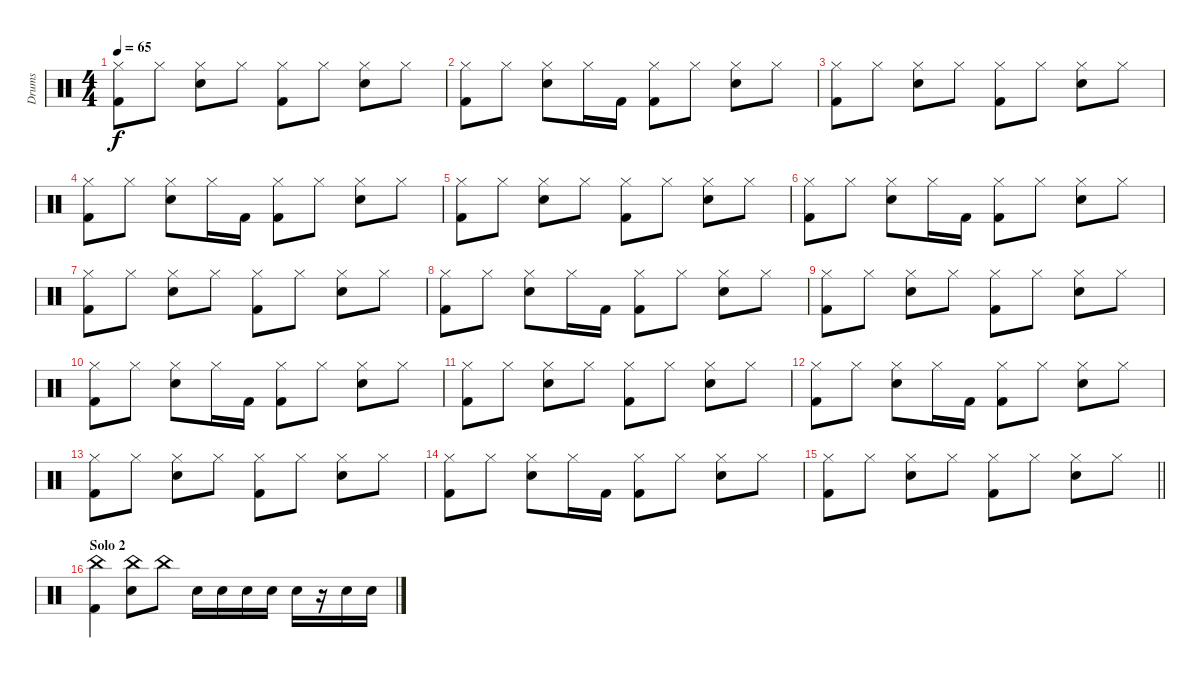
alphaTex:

\track ("Drums" "Drums") {instrument percussion}
\staff {score}
\articulation defaults
\ts (4 4)
\tempo 65
\clef neutral
\ks c
("Hi-Hat (closed)" "Kick (hit) 2").8{dy f} "Hi-Hat (closed)".8 ("Hi-Hat (closed)" "Snare (hit) 2").8 "Hi-Hat (closed)".8 ("Hi-Hat (closed)" "Kick (hit) 2").8 "Hi-Hat (closed)".8 ("Hi-Hat (closed)" "Snare (hit) 2").8 "Hi-Hat (closed)".8 |
("Hi-Hat (closed)" "Kick (hit) 2").8 "Hi-Hat (closed)".8 ("Hi-Hat (closed)" "Snare (hit) 2").8 "Hi-Hat (closed)".16 "Kick (hit) 2".16 ("Hi-Hat (closed)" "Kick (hit) 2").8 "Hi-Hat (closed)".8 ("Hi-Hat (closed)" "Snare (hit) 2").8 "Hi-Hat (closed)".8 |
("Hi-Hat (closed)" "Kick (hit) 2").8 "Hi-Hat (closed)".8 ("Hi-Hat (closed)" "Snare (hit) 2").8 "Hi-Hat (closed)".8 ("Hi-Hat (closed)" "Kick (hit) 2").8 "Hi-Hat (closed)".8 ("Hi-Hat (closed)" "Snare (hit) 2").8 "Hi-Hat (closed)".8 |
("Hi-Hat (closed)" "Kick (hit) 2").8 "Hi-Hat (closed)".8 ("Hi-Hat (closed)" "Snare (hit) 2").8 "Hi-Hat (closed)".16 "Kick (hit) 2".16 ("Hi-Hat (closed)" "Kick (hit) 2").8 "Hi-Hat (closed)".8 ("Hi-Hat (closed)" "Snare (hit) 2").8 "Hi-Hat (closed)".8 |
("Hi-Hat (closed)" "Kick (hit) 2").8 "Hi-Hat (closed)".8 ("Hi-Hat (closed)" "Snare (hit) 2").8 "Hi-Hat (closed)".8 ("Hi-Hat (closed)" "Kick (hit) 2").8 "Hi-Hat (closed)".8 ("Hi-Hat (closed)" "Snare (hit) 2").8 "Hi-Hat (closed)".8 |
("Hi-Hat (closed)" "Kick (hit) 2").8 "Hi-Hat (closed)".8 ("Hi-Hat (closed)" "Snare (hit) 2").8 "Hi-Hat (closed)".16 "Kick (hit) 2".16 ("Hi-Hat (closed)" "Kick (hit) 2").8 "Hi-Hat (closed)".8 ("Hi-Hat (closed)" "Snare (hit) 2").8 "Hi-Hat (closed)".8 |
("Hi-Hat (closed)" "Kick (hit) 2").8 "Hi-Hat (closed)".8 ("Hi-Hat (closed)" "Snare (hit) 2").8 "Hi-Hat (closed)".8 ("Hi-Hat (closed)" "Kick (hit) 2").8 "Hi-Hat (closed)".8 ("Hi-Hat (closed)" "Snare (hit) 2").8 "Hi-Hat (closed)".8 |
("Hi-Hat (closed)" "Kick (hit) 2").8 "Hi-Hat (closed)".8 ("Hi-Hat (closed)" "Snare (hit) 2").8 "Hi-Hat (closed)".16 "Kick (hit) 2".16 ("Hi-Hat (closed)" "Kick (hit) 2").8 "Hi-Hat (closed)".8 ("Hi-Hat (closed)" "Snare (hit) 2").8 "Hi-Hat (closed)".8 |
("Hi-Hat (closed)" "Kick (hit) 2").8 "Hi-Hat (closed)".8 ("Hi-Hat (closed)" "Snare (hit) 2").8 "Hi-Hat (closed)".8 ("Hi-Hat (closed)" "Kick (hit) 2").8 "Hi-Hat (closed)".8 ("Hi-Hat (closed)" "Snare (hit) 2").8 "Hi-Hat (closed)".8 |
("Hi-Hat (closed)" "Kick (hit) 2").8 "Hi-Hat (closed)".8 ("Hi-Hat (closed)" "Snare (hit) 2").8 "Hi-Hat (closed)".16 "Kick (hit) 2".16 ("Hi-Hat (closed)" "Kick (hit) 2").8 "Hi-Hat (closed)".8 ("Hi-Hat (closed)" "Snare (hit) 2").8 "Hi-Hat (closed)".8 |
("Hi-Hat (closed)" "Kick (hit) 2").8 "Hi-Hat (closed)".8 ("Hi-Hat (closed)" "Snare (hit) 2").8 "Hi-Hat (closed)".8 ("Hi-Hat (closed)" "Kick (hit) 2").8 "Hi-Hat (closed)".8 ("Hi-Hat (closed)" "Snare (hit) 2").8 "Hi-Hat (closed)".8 |
("Hi-Hat (closed)" "Kick (hit) 2").8 "Hi-Hat (closed)".8 ("Hi-Hat (closed)" "Snare (hit) 2").8 "Hi-Hat (closed)".16 "Kick (hit) 2".16 ("Hi-Hat (closed)" "Kick (hit) 2").8 "Hi-Hat (closed)".8 ("Hi-Hat (closed)" "Snare (hit) 2").8 "Hi-Hat (closed)".8 |
("Hi-Hat (closed)" "Kick (hit) 2").8 "Hi-Hat (closed)".8 ("Hi-Hat (closed)" "Snare (hit) 2").8 "Hi-Hat (closed)".8 ("Hi-Hat (closed)" "Kick (hit) 2").8 "Hi-Hat (closed)".8 ("Hi-Hat (closed)" "Snare (hit) 2").8 "Hi-Hat (closed)".8 |
("Hi-Hat (closed)" "Kick (hit) 2").8 "Hi-Hat (closed)".8 ("Hi-Hat (closed)" "Snare (hit) 2").8 "Hi-Hat (closed)".16 "Kick (hit) 2".16 ("Hi-Hat (closed)" "Kick (hit) 2").8 "Hi-Hat (closed)".8 ("Hi-Hat (closed)" "Snare (hit) 2").8 "Hi-Hat (closed)".8 |
\barLineRight lightlight
("Hi-Hat (closed)" "Kick (hit) 2").8 "Hi-Hat (closed)".8 ("Hi-Hat (closed)" "Snare (hit) 2").8 "Hi-Hat (closed)".8 ("Hi-Hat (closed)" "Kick (hit) 2").8 "Hi-Hat (closed)".8 ("Hi-Hat (closed)" "Snare (hit) 2").8 "Hi-Hat (closed)".8 |
\section ("" "Solo 2")
("China (hit)" "Kick (hit) 2").4 ("China (hit)" "Snare (hit) 2").8 "China (hit)".8 "Snare (hit) 2".16 "Snare (hit) 2".16 "Snare (hit) 2".16 "Snare (hit) 2".16 "Snare (hit) 2".16 r.16 "Snare (hit) 2".16 "Snare (hit) 2".16
